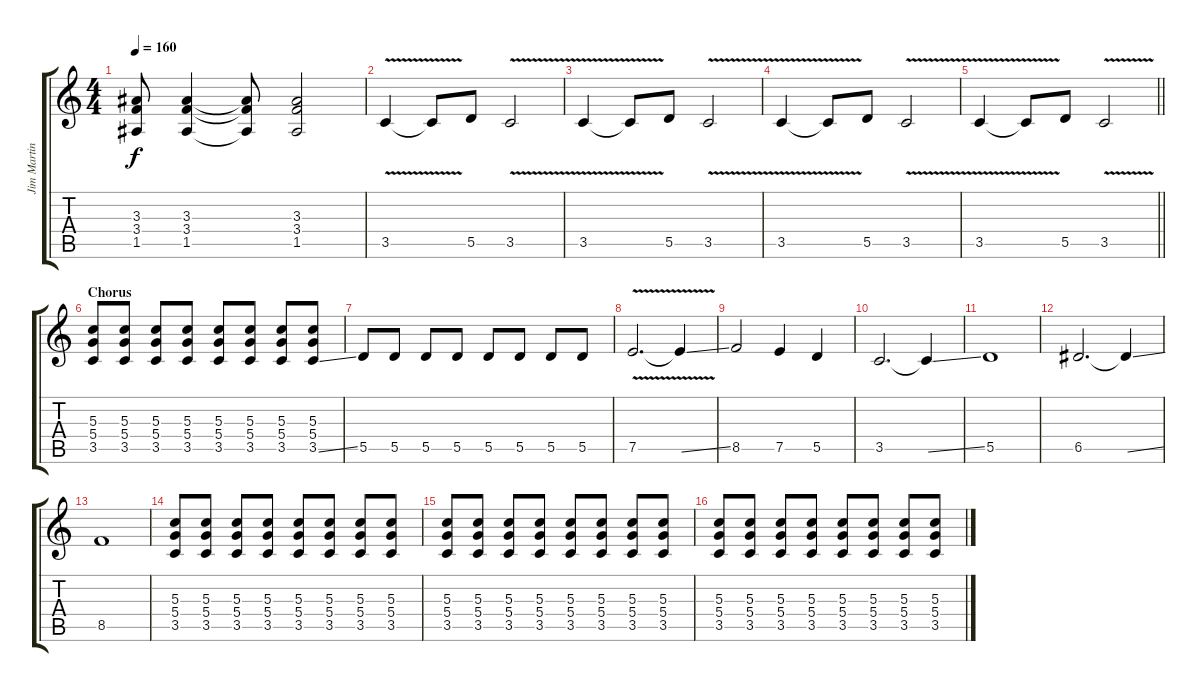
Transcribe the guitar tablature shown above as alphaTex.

\track ("Jim Martin - Guitar" "Jim Martin") {instrument distortionguitar}
\staff {score tabs}
\tuning (E4 B3 G3 D3 A2 E2) {hide}
\ts (4 4)
\tempo 160
\clef g2
\ks c
(3.3 3.4 1.5).8{dy f} (3.3 3.4 1.5).4 (3.3{t} 3.4{t} 1.5{t}).8 (3.3 3.4 1.5).2 |
3.5{v}.4 3.5{t}.8 5.5.8 3.5{v}.2 |
3.5{v}.4 3.5{t}.8 5.5.8 3.5{v}.2 |
3.5{v}.4 3.5{t}.8 5.5.8 3.5{v}.2 |
\barLineRight lightlight
3.5{v}.4 3.5{t}.8 5.5.8 3.5{v}.2 |
\section ("" "Chorus")
(5.3 5.4 3.5).8 (5.3 5.4 3.5).8 (5.3 5.4 3.5).8 (5.3 5.4 3.5).8 (5.3 5.4 3.5).8 (5.3 5.4 3.5).8 (5.3 5.4 3.5).8 (5.3 5.4 3.5{ss}).8 |
5.5.8 5.5.8 5.5.8 5.5.8 5.5.8 5.5.8 5.5.8 5.5.8 |
7.5{v}.2{d} 7.5{ss t}.4 |
8.5.2 7.5.4 5.5.4 |
3.5.2{d} 3.5{ss t}.4 |
5.5.1 |
6.5.2{d} 6.5{ss t}.4 |
8.5.1 |
(5.3 5.4 3.5).8 (5.3 5.4 3.5).8 (5.3 5.4 3.5).8 (5.3 5.4 3.5).8 (5.3 5.4 3.5).8 (5.3 5.4 3.5).8 (5.3 5.4 3.5).8 (5.3 5.4 3.5).8 |
(5.3 5.4 3.5).8 (5.3 5.4 3.5).8 (5.3 5.4 3.5).8 (5.3 5.4 3.5).8 (5.3 5.4 3.5).8 (5.3 5.4 3.5).8 (5.3 5.4 3.5).8 (5.3 5.4 3.5).8 |
(5.3 5.4 3.5).8 (5.3 5.4 3.5).8 (5.3 5.4 3.5).8 (5.3 5.4 3.5).8 (5.3 5.4 3.5).8 (5.3 5.4 3.5).8 (5.3 5.4 3.5).8 (5.3 5.4 3.5).8
